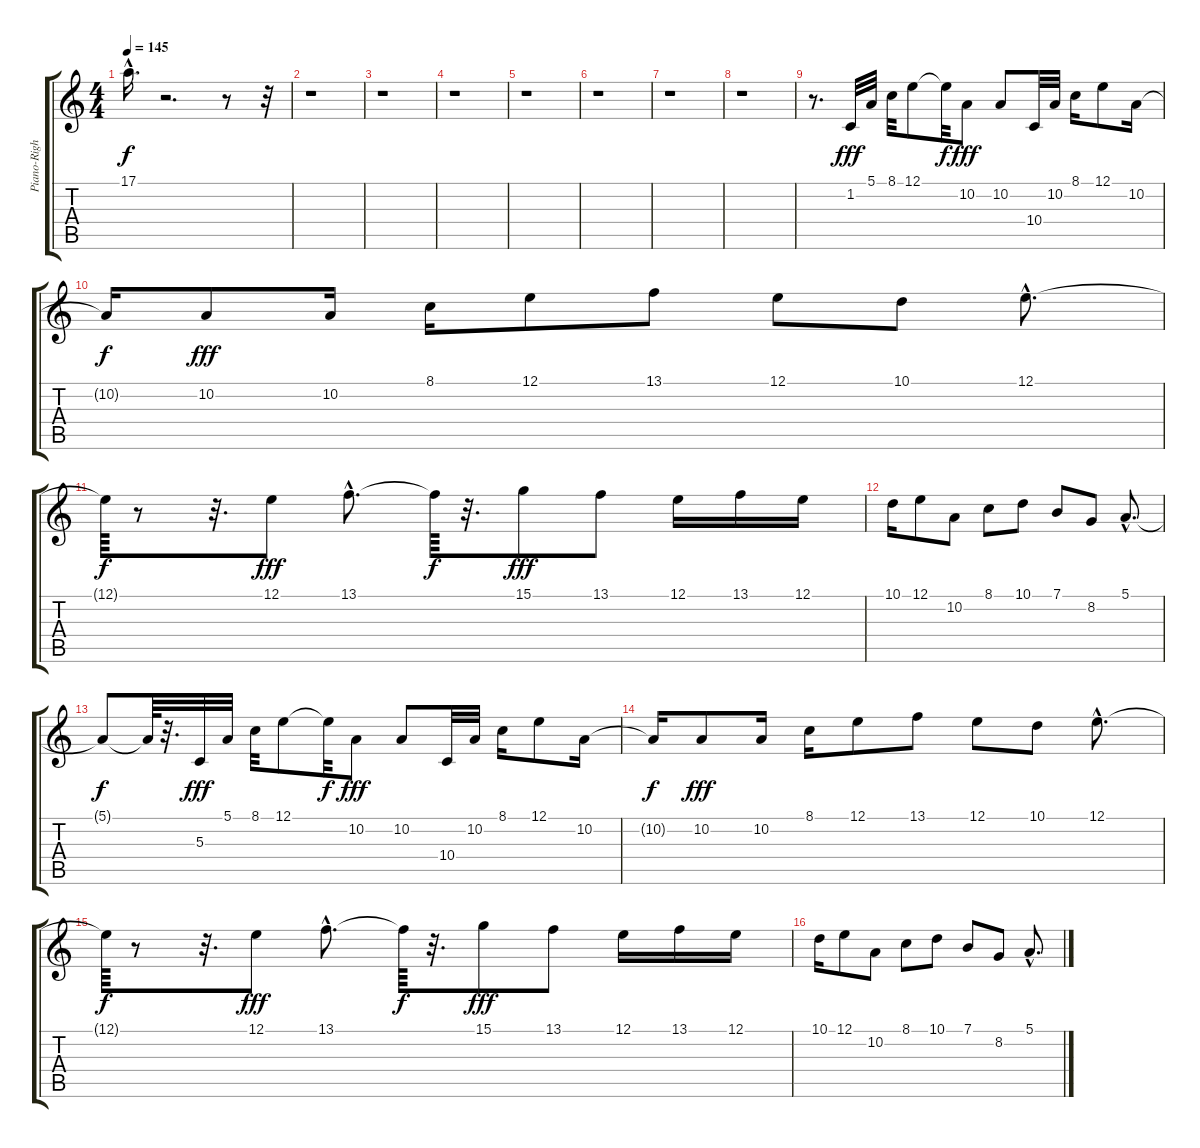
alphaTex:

\track ("Piano-Right Hand" "Piano-Righ") {instrument acousticgrandpiano}
\staff {score tabs}
\tuning (E4 B3 G3 D3 A2 E2) {hide}
\ts (4 4)
\tempo 145
\clef g2
\ks c
17.1{hac t}.16{d dy f} r.2{d} r.8 r.32 |
r.1 |
r.1 |
r.1 |
r.1 |
r.1 |
r.1 |
r.1 |
r.8{d} 1.2.32{dy fff} 5.1.32 8.1.32 12.1.8 12.1{t}.32{dy f} 10.2.8{dy fff} 10.2.8 10.4.32 10.2.32 8.1.16 12.1.8 10.2.16 |
10.2{t}.16{dy f} 10.2.8{dy fff} 10.2.16 8.1.16 12.1.8 13.1.8 12.1.8 10.1.8 12.1{hac}.8{d} |
12.1{t}.64{dy f} r.8 r.32{d} 12.1.8{dy fff} 13.1{hac}.8{d} 13.1{t}.64{dy f} r.32{d} 15.1.8{dy fff} 13.1.8 12.1.16 13.1.16 12.1.16 |
10.1.16 12.1.8 10.2.8 8.1.8 10.1.8 7.1.8 8.2.8 5.1{hac}.8{d} |
5.1{t}.8{dy f} 5.1{t}.64 r.32{d} 5.3.32{dy fff} 5.1.32 8.1.32 12.1.8 12.1{t}.32{dy f} 10.2.8{dy fff} 10.2.8 10.4.32 10.2.32 8.1.16 12.1.8 10.2.16 |
10.2{t}.16{dy f} 10.2.8{dy fff} 10.2.16 8.1.16 12.1.8 13.1.8 12.1.8 10.1.8 12.1{hac}.8{d} |
12.1{t}.64{dy f} r.8 r.32{d} 12.1.8{dy fff} 13.1{hac}.8{d} 13.1{t}.64{dy f} r.32{d} 15.1.8{dy fff} 13.1.8 12.1.16 13.1.16 12.1.16 |
10.1.16 12.1.8 10.2.8 8.1.8 10.1.8 7.1.8 8.2.8 5.1{hac}.8{d}
